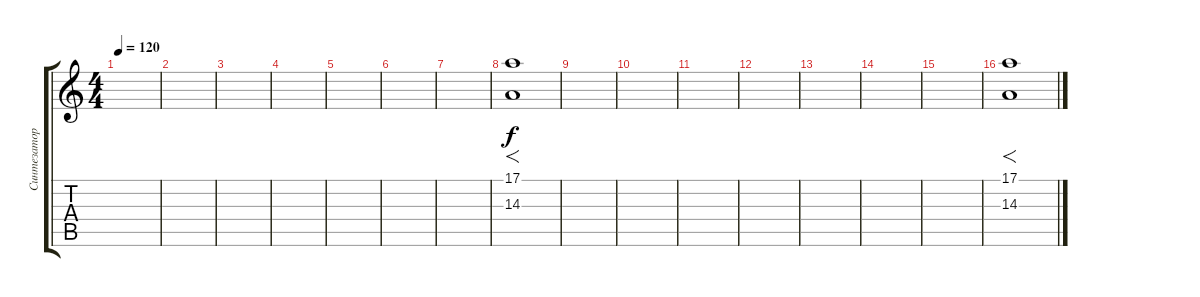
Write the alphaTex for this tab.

\track ("Синтезатор" "Синтезатор") {instrument pad4choir}
\staff {score tabs}
\tuning (E4 B3 G3 D3 A2 E2) {hide}
\ts (4 4)
\tempo 120
\clef g2
\ks c
|
|
|
|
|
|
|
(17.1 14.3).1{f} |
|
|
|
|
|
|
|
(17.1 14.3).1{f}
